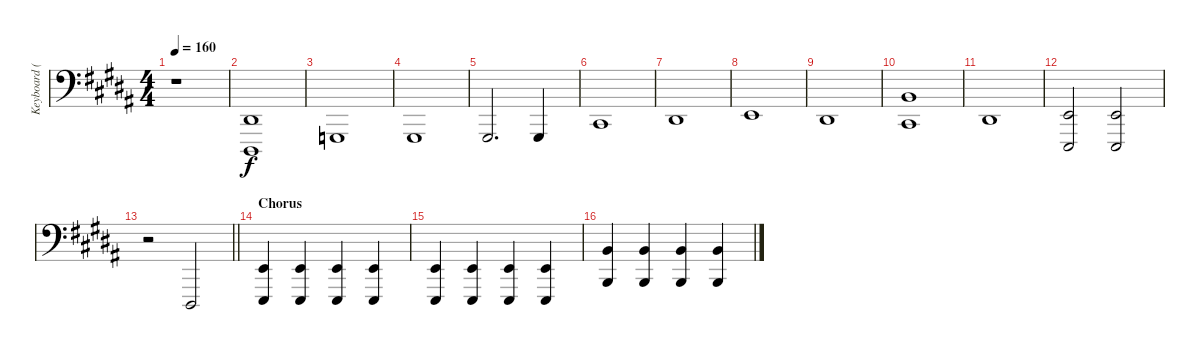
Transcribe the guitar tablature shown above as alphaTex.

\track ("Keyboard (R)" "Keyboard (") {instrument acousticgrandpiano}
\staff {score}
\tuning (E0 D2 A1 E1 B0) {hide}
\ts (4 4)
\tempo 160
\clef f4
\ks b
r.1{dy f} |
(1.2 4.5).1 |
3.4.1 |
4.4.1 |
4.4.2{d} 4.4.4 |
4.3.1 |
1.2.1 |
2.2.1 |
1.2.1 |
(9.2 4.3).1 |
1.2.1 |
(2.2 0.4).2 (2.2 0.4).2 |
\barLineRight lightlight
r.2 4.5.2 |
\section ("" "Chorus")
(2.2 0.4).4 (2.2 0.4).4 (2.2 0.4).4 (2.2 0.4).4 |
(2.2 0.4).4 (2.2 0.4).4 (2.2 0.4).4 (2.2 0.4).4 |
(9.2 2.3).4 (9.2 2.3).4 (9.2 2.3).4 (9.2 2.3).4
